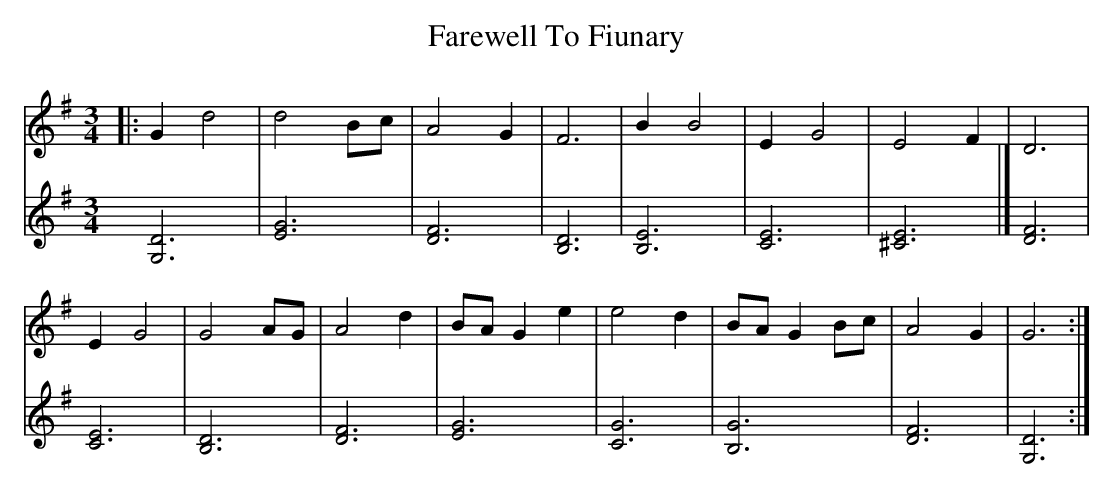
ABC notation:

X:1
T: Farewell To Fiunary
M: 3/4
L: 1/8
K: Gmaj
V: 1
|:G2 d4|d4 Bc|A4 G2|F6|B2 B4|E2 G4|E4 F2|D6|
E2 G4|G4 AG|A4 d2|BA G2 e2|e4 d2|BAG2 Bc|A4 G2|G6:|
V: 2
[G,6D6]|[E6G6]|[D6F6]|[B,6D6]|[B,6E6]|[C6E6]|[^C6E6]|[[D6F6]|
[C6E6]|[B,6D6]|[D6F6]|[E6G6]|[C6G6]|[B,6G6]|[D6F6]|[G,6D6]:|
